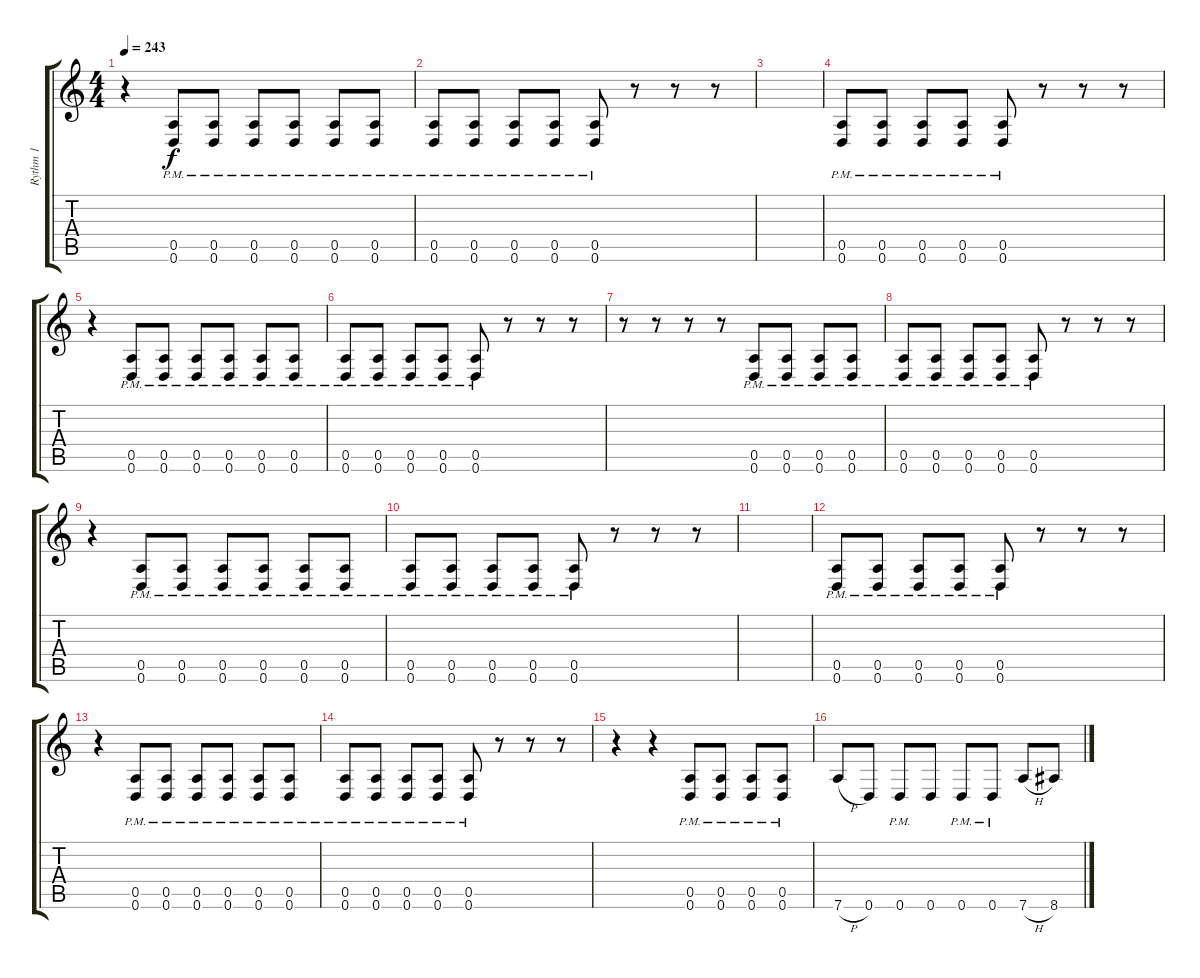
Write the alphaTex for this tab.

\track ("Rythm 1" "Rythm 1") {instrument distortionguitar}
\staff {score tabs}
\tuning (E4 B3 G3 D3 A2 D2) {hide}
\ts (4 4)
\tempo 243
\clef g2
\ks c
r.4{dy f} (0.5{pm} 0.6{pm}).8 (0.5{pm} 0.6{pm}).8 (0.5{pm} 0.6{pm}).8 (0.5{pm} 0.6{pm}).8 (0.5{pm} 0.6{pm}).8 (0.5{pm} 0.6{pm}).8 |
(0.5{pm} 0.6{pm}).8 (0.5{pm} 0.6{pm}).8 (0.5{pm} 0.6{pm}).8 (0.5{pm} 0.6{pm}).8 (0.5{pm} 0.6{pm}).8 r.8 r.8 r.8 |
|
(0.5{pm} 0.6{pm}).8 (0.5{pm} 0.6{pm}).8 (0.5{pm} 0.6{pm}).8 (0.5{pm} 0.6{pm}).8 (0.5{pm} 0.6{pm}).8 r.8 r.8 r.8 |
r.4 (0.5{pm} 0.6{pm}).8 (0.5{pm} 0.6{pm}).8 (0.5{pm} 0.6{pm}).8 (0.5{pm} 0.6{pm}).8 (0.5{pm} 0.6{pm}).8 (0.5{pm} 0.6{pm}).8 |
(0.5{pm} 0.6{pm}).8 (0.5{pm} 0.6{pm}).8 (0.5{pm} 0.6{pm}).8 (0.5{pm} 0.6{pm}).8 (0.5{pm} 0.6{pm}).8 r.8 r.8 r.8 |
r.8 r.8 r.8 r.8 (0.5{pm} 0.6{pm}).8 (0.5{pm} 0.6{pm}).8 (0.5{pm} 0.6{pm}).8 (0.5{pm} 0.6{pm}).8 |
(0.5{pm} 0.6{pm}).8 (0.5{pm} 0.6{pm}).8 (0.5{pm} 0.6{pm}).8 (0.5{pm} 0.6{pm}).8 (0.5{pm} 0.6{pm}).8 r.8 r.8 r.8 |
r.4 (0.5{pm} 0.6{pm}).8 (0.5{pm} 0.6{pm}).8 (0.5{pm} 0.6{pm}).8 (0.5{pm} 0.6{pm}).8 (0.5{pm} 0.6{pm}).8 (0.5{pm} 0.6{pm}).8 |
(0.5{pm} 0.6{pm}).8 (0.5{pm} 0.6{pm}).8 (0.5{pm} 0.6{pm}).8 (0.5{pm} 0.6{pm}).8 (0.5{pm} 0.6{pm}).8 r.8 r.8 r.8 |
|
(0.5{pm} 0.6{pm}).8 (0.5{pm} 0.6{pm}).8 (0.5{pm} 0.6{pm}).8 (0.5{pm} 0.6{pm}).8 (0.5{pm} 0.6{pm}).8 r.8 r.8 r.8 |
r.4 (0.5{pm} 0.6{pm}).8 (0.5{pm} 0.6{pm}).8 (0.5{pm} 0.6{pm}).8 (0.5{pm} 0.6{pm}).8 (0.5{pm} 0.6{pm}).8 (0.5{pm} 0.6{pm}).8 |
(0.5{pm} 0.6{pm}).8 (0.5{pm} 0.6{pm}).8 (0.5{pm} 0.6{pm}).8 (0.5{pm} 0.6{pm}).8 (0.5{pm} 0.6{pm}).8 r.8 r.8 r.8 |
r.4 r.4 (0.5{pm} 0.6{pm}).8 (0.5{pm} 0.6{pm}).8 (0.5{pm} 0.6{pm}).8 (0.5{pm} 0.6{pm}).8 |
7.6{h}.8 0.6.8 0.6{pm}.8 0.6.8 0.6{pm}.8 0.6{pm}.8 7.6{h}.8 8.6{h}.8
